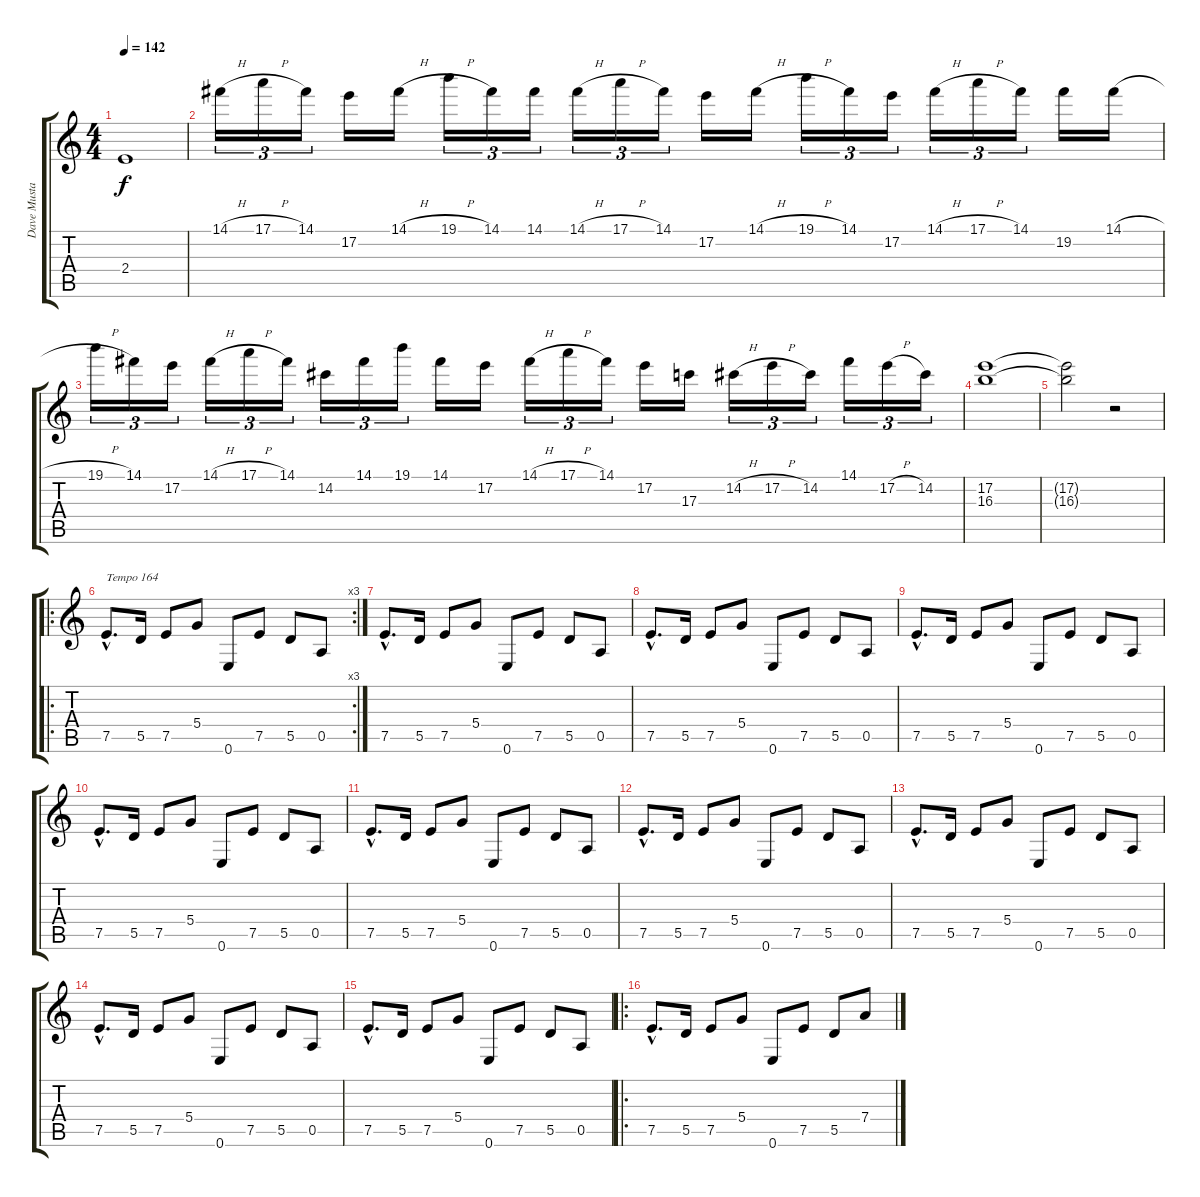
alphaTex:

\track ("Dave Mustaine" "Dave Musta") {instrument distortionguitar}
\staff {score tabs}
\tuning (E4 B3 G3 D3 A2 E2) {hide}
\ts (4 4)
\tempo 142
\clef g2
\ks c
2.4{t}.1{dy f} |
14.1{h}.16{tu (3 2)} 17.1{h}.16{tu (3 2)} 14.1.16{tu (3 2)} 17.2.16 14.1{h}.16 19.1{h}.16{tu (3 2)} 14.1.16{tu (3 2)} 14.1.16{tu (3 2)} 14.1{h}.16{tu (3 2)} 17.1{h}.16{tu (3 2)} 14.1.16{tu (3 2)} 17.2.16 14.1{h}.16 19.1{h}.16{tu (3 2)} 14.1.16{tu (3 2)} 17.2.16{tu (3 2)} 14.1{h}.16{tu (3 2)} 17.1{h}.16{tu (3 2)} 14.1.16{tu (3 2)} 19.2.16 14.1{h}.16 |
19.1{h}.16{tu (3 2)} 14.1.16{tu (3 2)} 17.2.16{tu (3 2)} 14.1{h}.16{tu (3 2)} 17.1{h}.16{tu (3 2)} 14.1.16{tu (3 2)} 14.2.16{tu (3 2)} 14.1.16{tu (3 2)} 19.1.16{tu (3 2)} 14.1.16 17.2.16 14.1{h}.16{tu (3 2)} 17.1{h}.16{tu (3 2)} 14.1.16{tu (3 2)} 17.2.16 17.3.16 14.2{h}.16{tu (3 2)} 17.2{h}.16{tu (3 2)} 14.2.16{tu (3 2)} 14.1.16{tu (3 2)} 17.2{h}.16{tu (3 2)} 14.2.16{tu (3 2)} |
(17.2 16.3).1 |
(17.2{t} 16.3{t}).2 r.2 |
\ro
\rc 3
7.5{hac}.8{d txt "Tempo 164"} 5.5.16 7.5.8 5.4.8 0.6.8 7.5.8 5.5.8 0.5.8 |
7.5{hac}.8{d} 5.5.16 7.5.8 5.4.8 0.6.8 7.5.8 5.5.8 0.5.8 |
7.5{hac}.8{d} 5.5.16 7.5.8 5.4.8 0.6.8 7.5.8 5.5.8 0.5.8 |
7.5{hac}.8{d} 5.5.16 7.5.8 5.4.8 0.6.8 7.5.8 5.5.8 0.5.8 |
7.5{hac}.8{d} 5.5.16 7.5.8 5.4.8 0.6.8 7.5.8 5.5.8 0.5.8 |
7.5{hac}.8{d} 5.5.16 7.5.8 5.4.8 0.6.8 7.5.8 5.5.8 0.5.8 |
7.5{hac}.8{d} 5.5.16 7.5.8 5.4.8 0.6.8 7.5.8 5.5.8 0.5.8 |
7.5{hac}.8{d} 5.5.16 7.5.8 5.4.8 0.6.8 7.5.8 5.5.8 0.5.8 |
7.5{hac}.8{d} 5.5.16 7.5.8 5.4.8 0.6.8 7.5.8 5.5.8 0.5.8 |
7.5{hac}.8{d} 5.5.16 7.5.8 5.4.8 0.6.8 7.5.8 5.5.8 0.5.8 |
\ro
7.5{hac}.8{d} 5.5.16 7.5.8 5.4.8 0.6.8 7.5.8 5.5.8 7.4.8
